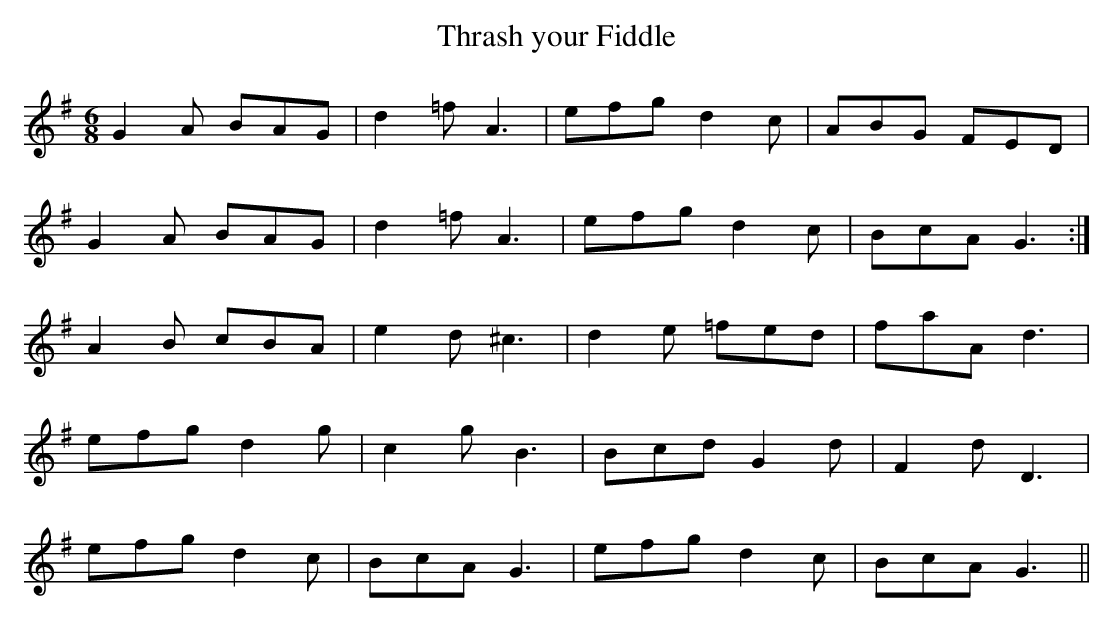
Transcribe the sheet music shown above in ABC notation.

X:1
T:Thrash your Fiddle
M:6/8
L:1/8
K: G
G2A BAG|d2=f A3|efg d2c|ABG FED|
G2A BAG|d2=f A3|efg d2c|BcA G3:|
A2B cBA|e2d ^c3|d2e =fed|faA d3|
efg d2g|c2gB3|Bcd G2d|F2d D3|
efg d2c|BcA G3|efg d2c|BcA G3||
